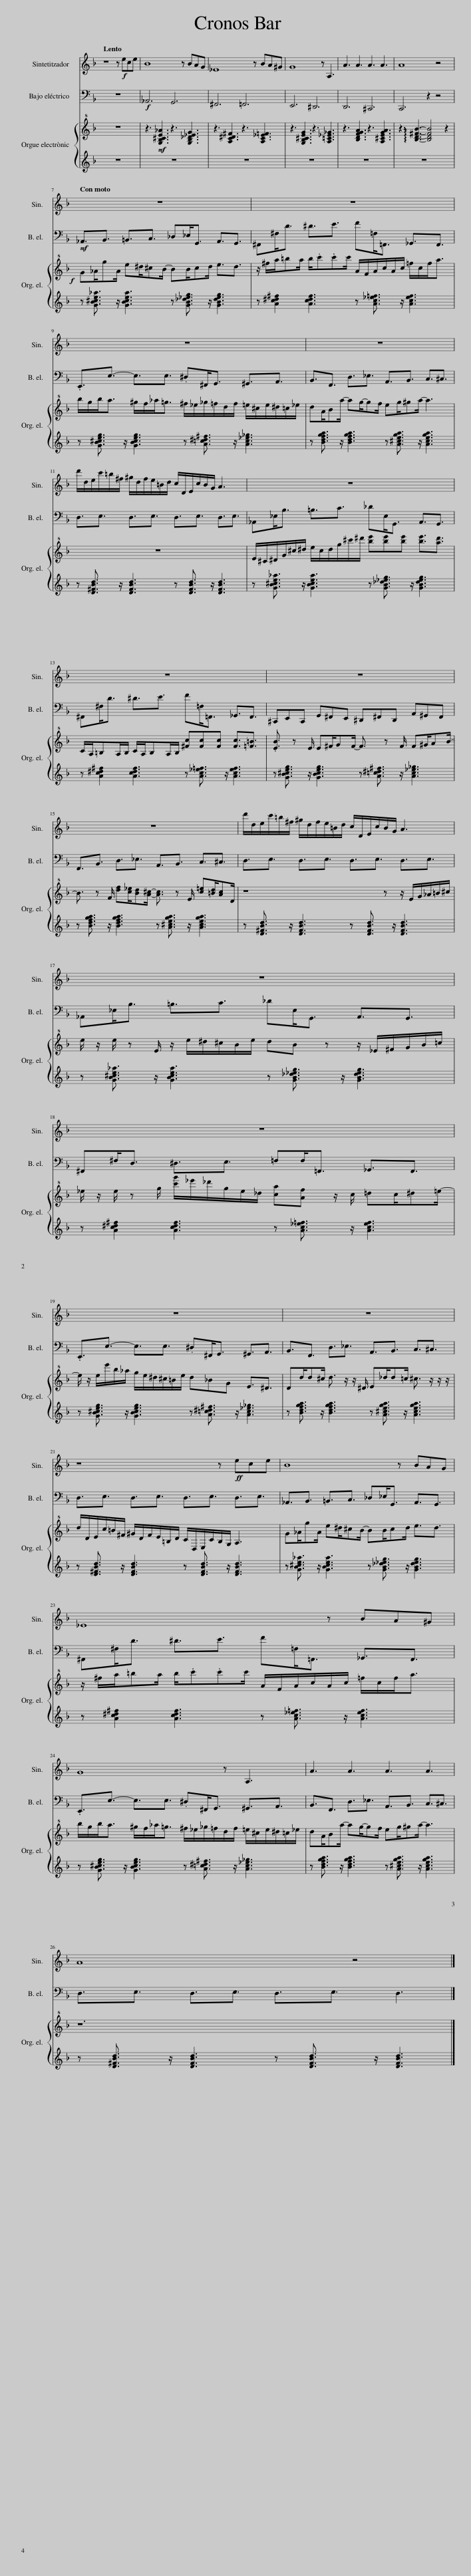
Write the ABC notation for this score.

X:1
%%score 1 2 { 3 | 4 }
L:1/8
Q:1/4=60
M:none
I:linebreak $
K:F
V:1 treble
V:2 bass transpose=-12
V:3 treble+8
V:4 treble
V:1
 z8 z!f! ece | B8 z BAG | _E8 z BA^G | G8 z A,3 | A3 A3 A3 A3 | %5
 A8 z4 |$[Q:1/4=108] z12 |[Q:1/4=100] z12 |$ z12 | z12 |$ %10
 d'/d/e/c'/=b/^f/ ^g/d/f/e/=B/d/ c/D/E/c/B/G/ A3 | z12 |$ z12 | z12 |$ z12 | %15
 d'/d/e/c'/=b/^f/ ^g/d/f/e/=B/d/ c/D/E/c/B/G/ A3 |$ z12 |$ z12 |$ z12 | z12 |$ %20
 z8 z!ff! ece | B8 z BAG |$ _E8 z BA^G |$ G8 z A,3 | A3 A3 A3 A3 |$ %25
 A8 z4 |] %26
V:2
 z12 |!f! _A,,6 G,,6 | ^F,,6 =F,,6 | E,,6 ^D,,6 | D,,6 ^C,,6 | %5
 C,,6 z2 z4 |$!mf! _A,,3/2B,,3/2 =B,,3/2C,3/2 _D,_E,<G,, A,,3/2G,,3/2 | ^F,,^F,<D ^D3/2E3/2 F=F,<=F,, _G,,3/2F,,3/2 |$ .E,,3/2E,3/2- E,3/2E,3/2 .^D,^F,,<G,, ^G,,3/2A,,3/2 | B,,3/2F,,3/2 D,3/2_E,3/2 A,,3/2B,,3/2 C,3/2^C,3/2 |$ %10
 D,3/2E,3/2 D,3/2E,3/2 D,3/2E,3/2 D,3/2E,3/2 | _A,,_E,<B, =B,3/2C3/2 _DE,<G,, A,,3/2G,,3/2 |$ ^F,,^F,<D ^D3/2E3/2 F=F,<=F,, _G,,3/2F,,3/2 | ^C,,E,,C,, G,,^F,,E,, ^D,,^F,,D,, A,,^G,,F,, |$ F,,3/2B,,3/2 D,3/2_E,3/2 A,,3/2B,,3/2 C,3/2^C,3/2 | %15
 D,3/2E,3/2 D,3/2E,3/2 D,3/2E,3/2 D,3/2E,3/2 |$ _A,,_E,<B, =B,3/2C3/2 _DE,<G,, A,,3/2G,,3/2 |$ ^F,,^F,<D, ^D,3/2E,3/2 =F,F,<=F,, _G,,3/2F,,3/2 |$ .E,,3/2E,3/2- E,3/2E,3/2 .^D,^F,,<G,, ^G,,3/2A,,3/2 | B,,3/2F,,3/2 D,3/2_E,3/2 A,,3/2B,,3/2 C,3/2^C,3/2 |$ %20
 D,3/2E,3/2 D,3/2E,3/2 D,3/2E,3/2 D,3/2E,3/2 | _A,,3/2B,,3/2 =B,,3/2C,3/2 _D,_E,<G,, A,,3/2G,,3/2 |$ ^F,,^F,<D ^D3/2E3/2 F=F,<=F,, _G,,3/2F,,3/2 |$ .E,,3/2E,3/2- E,3/2E,3/2 .^D,^F,,<G,, ^G,,3/2A,,3/2 | B,,3/2F,,3/2 D,3/2_E,3/2 A,,3/2B,,3/2 C,3/2^C,3/2 |$ %25
 D,3/2E,3/2 D,3/2E,3/2 D,3/2E,3/2 D,3 |] %26
V:3
 z12 | z3!mf! [G,B,^CE_A]3 z3 [G,B,_D_EG]3 | z3 [A,C^D^F]3 z3 [A,C_E=F]3 | z3 [G,B,^CEG]3 z3 [A,=C_E_G]3 | z3 [B,DFGA]3 z3 [A,^CEGA]3 | %5
 z3 !arpeggio![B,D^FB]3- [B,DFB]4 z2 |$!f! G_A/gA/ e^d/^cB/- BB/cd/ e3/2d3/2 | z/ ^f/a/=ba/ b/.c'.c'c'/ A/F/A/c/A/c/ =f/c/f<a |$ b/g/b<a ^g/f/_a<=g ^f/_e/_g/=f/d/f/ =e/^c/e/^d/=c/_e/ | dA/Ba/- ag/-gf/ eg/^ga/- a3 |$ %10
 z12 | E/^C/^D/G/^c/^d/ e/c/d/g/^c'/^d'/ [be'][be'][be'] [be']3/2[ad']3/2 |$ C/A,/=B,A,/B,/ C/A,/B,A,/B,/ [^Fc][Fc][Fc] [Fc]3/2[=F=B]3/2 | .[EB]3/2 z E/ E^F/GF/- F3/2 z F/ F^G/AB/- |$ B3/2 z F/ [df][c_e]/[Bd][A^c]/- [Ac]3/2 z E/ [c=e][=Bd]/[Ac]D/ | %15
 z8 z z/ E/G/_A/=B/^c/ |$ e/ z/ e/ z E/ z/ e/^d/^c/B/e/ dB z z/ _E/^F/G/B/=c/ |$ _e/ z/ e/ z g/ [c'g']/_e'/_d'/g/e/_d/ [ca][Af] z/ c/ =dc/^d=e/- |$ e/ z/ e/e'/b/_a/ g/e/^d/^c/=B/e/ d_BG E3/2^D3/2 | Dd/d^c/ d3/2 z/ z/ ^D/ E_d/d=c/ ^c3/2 z/ z/ z/ |$ %20
 d/D/E/c/=B/^F/ ^G/D/F/E/=B,/D/ C/D,/E,/C/B,/G,/ A,3 | G_A/gA/ e^d/^cB/- BB/cd/ e3/2d3/2 |$ z/ ^f/a/=ba/ b/.c'.c'c'/ A/F/A/c/A/c/ =f/c/f<a |$ b/g/b<a ^g/f/_a<=g ^f/_e/_g/=f/d/f/ =e/^c/e/^d/=c/_e/ | dA/Ba/- ag/-gf/ eg/^ga/- a3 |$ %25
 z12 |] %26
V:4
 z12 | z12 | z12 | z12 | z12 | %5
 z12 |$ z [GB^ce_a]3/2 z/ [GBcea]3 z [GB_d_eg]3/2 z/ [GBdeg]3 | z [Ac^d^f]2 [Acdf]3 z [Ac_e=f]3/2 z/ [Acef]3 |$ z [GB^ceg]3/2 z/ [GBceg]3 z [A=c^d^f]3/2 z/ [Ac_e_g]3 | z [Bdfga]3/2 z/ [Bdfga]3 z [A^cega]3/2 z/ [Acega]3 |$ %10
 z [D^FBd]3/2 z/ [DFBd]3 z [DFBd]3/2 z/ [DFBd]3 | z [GB^ce_a]3/2 z/ [GBcea]3 z [GB_d_eg]3/2 z/ [GBdeg]3 |$ z [Ac^d^f]2 [Acdf]3 z [Ac_e=f]3/2 z/ [Acef]3 | z [GB^ceg]3/2 z/ [GBceg]3 z [A=c^d^f]3/2 z/ [Ac_e_g]3 |$ z [Bdfga]3/2 z/ [Bdfga]3 z [A^cega]3/2 z/ [Acega]3 | %15
 z [D^FBd]3/2 z/ [DFBd]3 z [DFBd]3/2 z/ [DFBd]3 |$ z [GB^ce_a]3/2 z/ [GBcea]3 z [GB_d_eg]3/2 z/ [GBdeg]3 |$ z [Ac^d^f]2 [Acdf]3 z [Ac_e=f]3/2 z/ [Acef]3 |$ z [GB^ceg]3/2 z/ [GBceg]3 z [A=c^d^f]3/2 z/ [Ac_e_g]3 | z [Bdfga]3/2 z/ [Bdfga]3 z [A^cega]3/2 z/ [Acega]3 |$ %20
 z [D^FBd]3/2 z/ [DFBd]3 z [DFBd]3/2 z/ [DFBd]3 | z [GB^ce_a]3/2 z/ [GBcea]3 z [GB_d_eg]3/2 z/ [GBdeg]3 |$ z [Ac^d^f]2 [Acdf]3 z [Ac_e=f]3/2 z/ [Acef]3 |$ z [GB^ceg]3/2 z/ [GBceg]3 z [A=c^d^f]3/2 z/ [Ac_e_g]3 | z [Bdfga]3/2 z/ [Bdfga]3 z [A^cega]3/2 z/ [Acega]3 |$ %25
 z [D^FBd]3/2 z/ [DFBd]3 z [DFBd]3/2 z/ [DFBd]3 |] %26
